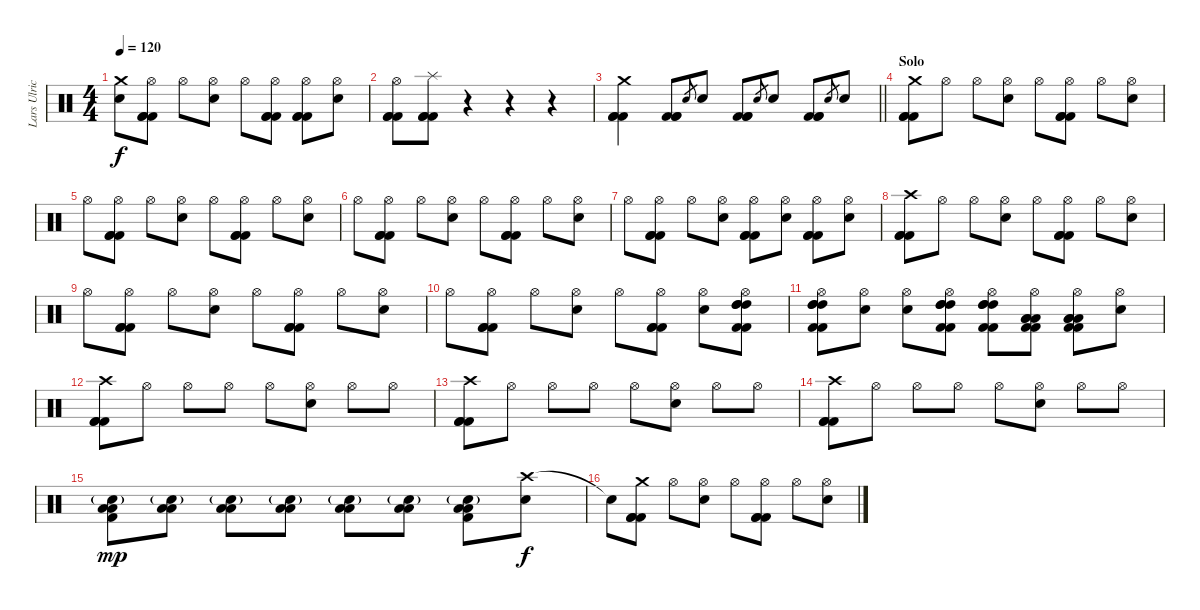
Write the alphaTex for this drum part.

\track ("Lars Ulrich" "Lars Ulric") {instrument percussion}
\staff {score}
\articulation defaults
\ts (4 4)
\tempo 120
\clef neutral
\ks c
("Crash medium (hit)" "Electric Snare (hit)").8{dy f} ("Hi-Hat (open)" "Kick (hit) 2" "Kick (hit) 2" "Kick (hit) 2").8 "Hi-Hat (open)".8 ("Hi-Hat (open)" "Electric Snare (hit)").8 "Hi-Hat (open)".8 ("Hi-Hat (open)" "Kick (hit) 2" "Kick (hit) 2" "Kick (hit) 2").8 ("Hi-Hat (open)" "Kick (hit) 2" "Kick (hit) 2" "Kick (hit) 2").8 ("Hi-Hat (open)" "Electric Snare (hit)").8 |
("Hi-Hat (open)" "Kick (hit) 2" "Kick (hit) 2" "Kick (hit) 2").8 ("Splash (hit)" "Kick (hit) 2" "Kick (hit) 2" "Kick (hit) 2").8 r.4 r.4 r.4 |
\barLineRight lightlight
("Crash medium (hit)" "Kick (hit) 2" "Kick (hit) 2" "Kick (hit) 2").4 ("Kick (hit) 2" "Kick (hit) 2" "Kick (hit) 2").8 "Electric Snare (hit)".8{gr} "Electric Snare (hit)".8 ("Kick (hit) 2" "Kick (hit) 2" "Kick (hit) 2").8 "Electric Snare (hit)".8{gr} "Electric Snare (hit)".8 ("Kick (hit) 2" "Kick (hit) 2" "Kick (hit) 2").8 "Electric Snare (hit)".8{gr} "Electric Snare (hit)".8 |
\section ("" "Solo")
("Crash medium (hit)" "Kick (hit) 2" "Kick (hit) 2" "Kick (hit) 2").8 "Hi-Hat (open)".8 "Hi-Hat (open)".8 ("Hi-Hat (open)" "Electric Snare (hit)").8 "Hi-Hat (open)".8 ("Hi-Hat (open)" "Kick (hit) 2" "Kick (hit) 2" "Kick (hit) 2").8 "Hi-Hat (open)".8 ("Hi-Hat (open)" "Electric Snare (hit)").8 |
"Hi-Hat (open)".8 ("Hi-Hat (open)" "Kick (hit) 2" "Kick (hit) 2" "Kick (hit) 2").8 "Hi-Hat (open)".8 ("Hi-Hat (open)" "Electric Snare (hit)").8 "Hi-Hat (open)".8 ("Hi-Hat (open)" "Kick (hit) 2" "Kick (hit) 2" "Kick (hit) 2").8 "Hi-Hat (open)".8 ("Hi-Hat (open)" "Electric Snare (hit)").8 |
"Hi-Hat (open)".8 ("Hi-Hat (open)" "Kick (hit) 2" "Kick (hit) 2" "Kick (hit) 2").8 "Hi-Hat (open)".8 ("Hi-Hat (open)" "Electric Snare (hit)").8 "Hi-Hat (open)".8 ("Hi-Hat (open)" "Kick (hit) 2" "Kick (hit) 2" "Kick (hit) 2").8 "Hi-Hat (open)".8 ("Hi-Hat (open)" "Electric Snare (hit)").8 |
"Hi-Hat (open)".8 ("Hi-Hat (open)" "Kick (hit) 2" "Kick (hit) 2" "Kick (hit) 2").8 "Hi-Hat (open)".8 ("Hi-Hat (open)" "Electric Snare (hit)").8 ("Hi-Hat (open)" "Kick (hit) 2" "Kick (hit) 2" "Kick (hit) 2").8 ("Hi-Hat (open)" "Electric Snare (hit)").8 ("Hi-Hat (open)" "Kick (hit) 2" "Kick (hit) 2" "Kick (hit) 2").8 ("Hi-Hat (open)" "Electric Snare (hit)").8 |
("Crash high (hit)" "Kick (hit) 2" "Kick (hit) 2" "Kick (hit) 2").8 "Hi-Hat (open)".8 "Hi-Hat (open)".8 ("Hi-Hat (open)" "Electric Snare (hit)").8 "Hi-Hat (open)".8 ("Hi-Hat (open)" "Kick (hit) 2" "Kick (hit) 2" "Kick (hit) 2").8 "Hi-Hat (open)".8 ("Hi-Hat (open)" "Electric Snare (hit)").8 |
"Hi-Hat (open)".8 ("Hi-Hat (open)" "Kick (hit) 2" "Kick (hit) 2" "Kick (hit) 2").8 "Hi-Hat (open)".8 ("Hi-Hat (open)" "Electric Snare (hit)").8 "Hi-Hat (open)".8 ("Hi-Hat (open)" "Kick (hit) 2" "Kick (hit) 2" "Kick (hit) 2").8 "Hi-Hat (open)".8 ("Hi-Hat (open)" "Electric Snare (hit)").8 |
"Hi-Hat (open)".8 ("Hi-Hat (open)" "Kick (hit) 2" "Kick (hit) 2" "Kick (hit) 2").8 "Hi-Hat (open)".8 ("Hi-Hat (open)" "Electric Snare (hit)").8 "Hi-Hat (open)".8 ("Hi-Hat (open)" "Kick (hit) 2" "Kick (hit) 2" "Kick (hit) 2").8 ("Hi-Hat (open)" "Electric Snare (hit)").8 ("Hi-Hat (open)" "High Tom (hit)" "High Tom (hit)" "High Tom (hit)" "Kick (hit) 2" "Kick (hit) 2").8 |
("Hi-Hat (open)" "High Tom (hit)" "High Tom (hit)" "High Tom (hit)" "Kick (hit) 2" "Kick (hit) 2").8 ("Hi-Hat (open)" "Electric Snare (hit)").8 ("Hi-Hat (open)" "Electric Snare (hit)").8 ("Hi-Hat (open)" "High Tom (hit)" "High Tom (hit)" "High Tom (hit)" "Kick (hit) 2" "Kick (hit) 2").8 ("Hi-Hat (open)" "High Tom (hit)" "High Tom (hit)" "High Tom (hit)" "Kick (hit) 2" "Kick (hit) 2").8 ("Hi-Hat (open)" "Low Tom (hit)" "Low Tom (hit)" "Low Tom (hit)" "Kick (hit) 2" "Kick (hit) 2").8 ("Hi-Hat (open)" "Low Tom (hit)" "Low Tom (hit)" "Low Tom (hit)" "Kick (hit) 2" "Kick (hit) 2").8 ("Hi-Hat (open)" "Electric Snare (hit)").8 |
("Crash high (hit)" "Kick (hit) 2" "Kick (hit) 2" "Kick (hit) 2").8 "Hi-Hat (open)".8 "Hi-Hat (open)".8 "Hi-Hat (open)".8 "Hi-Hat (open)".8 ("Hi-Hat (open)" "Electric Snare (hit)").8 "Hi-Hat (open)".8 "Hi-Hat (open)".8 |
("Crash high (hit)" "Kick (hit) 2" "Kick (hit) 2" "Kick (hit) 2").8 "Hi-Hat (open)".8 "Hi-Hat (open)".8 "Hi-Hat (open)".8 "Hi-Hat (open)".8 ("Hi-Hat (open)" "Electric Snare (hit)").8 "Hi-Hat (open)".8 "Hi-Hat (open)".8 |
("Crash high (hit)" "Kick (hit) 2" "Kick (hit) 2" "Kick (hit) 2").8 "Hi-Hat (open)".8 "Hi-Hat (open)".8 "Hi-Hat (open)".8 "Hi-Hat (open)".8 ("Hi-Hat (open)" "Electric Snare (hit)").8 "Hi-Hat (open)".8 "Hi-Hat (open)".8 |
("Electric Snare (hit)"{g} "Low Floor Tom (hit)" "Low Floor Tom (hit)" "Kick (hit) 2").8{dy mp} ("Electric Snare (hit)"{g} "Low Floor Tom (hit)" "Low Floor Tom (hit)").8 ("Electric Snare (hit)"{g} "Low Floor Tom (hit)" "Low Floor Tom (hit)").8 ("Electric Snare (hit)"{g} "Low Floor Tom (hit)" "Low Floor Tom (hit)").8 ("Electric Snare (hit)"{g} "Low Floor Tom (hit)" "Low Floor Tom (hit)").8 ("Electric Snare (hit)"{g} "Low Floor Tom (hit)" "Low Floor Tom (hit)").8 ("Electric Snare (hit)"{g} "Low Floor Tom (hit)" "Low Floor Tom (hit)" "Kick (hit) 2").8 ("Crash high (hit)" "Electric Snare (hit)").8{dy f} |
"Snare (hit)"{t}.8 ("Crash medium (hit)" "Kick (hit) 2" "Kick (hit) 2" "Kick (hit) 2").8 "Hi-Hat (open)".8 ("Hi-Hat (open)" "Electric Snare (hit)").8 "Hi-Hat (open)".8 ("Hi-Hat (open)" "Kick (hit) 2" "Kick (hit) 2" "Kick (hit) 2").8 "Hi-Hat (open)".8 ("Hi-Hat (open)" "Electric Snare (hit)").8
